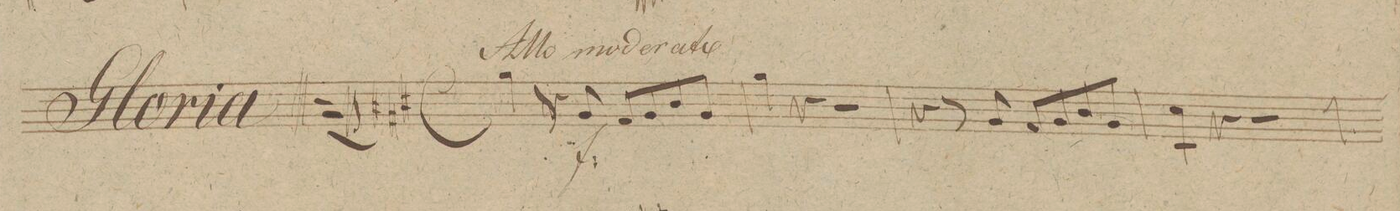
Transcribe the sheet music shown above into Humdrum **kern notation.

**kern	**dynam
*I"Alto Viola.	*
*clefC3	*
*k[f#c#g#]	*
*met(c|)	*
*M2/2	*
4a\	.
8r	.
8A/	f
8G#/L	.
8A/	.
8c#/	.
8A/J	.
=2	=2
4a\	.
4r	.
2r	.
=3	=3
4r	.
8r	.
8A/	.
8G#/L	.
8A/	.
8c#/	.
8A/J	.
=4	=4
*tremolo	*
8d\L	.
8d\J	.
4r	.
2r	.
=5	=5
*-	*-
